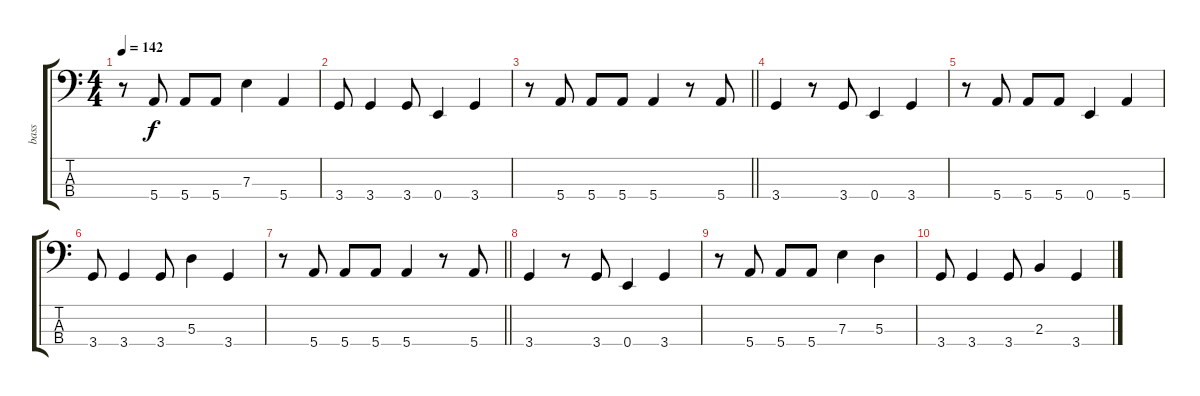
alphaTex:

\track ("bass" "bass") {instrument electricbassfinger}
\staff {score tabs}
\tuning (G2 D2 A1 E1) {hide}
\ts (4 4)
\tempo 142
\clef f4
\ks c
r.8{dy f} 5.4.8 5.4.8 5.4.8 7.3.4 5.4.4 |
3.4.8 3.4.4 3.4.8 0.4.4 3.4.4 |
\barLineRight lightlight
r.8 5.4.8 5.4.8 5.4.8 5.4.4 r.8 5.4.8 |
3.4.4 r.8 3.4.8 0.4.4 3.4.4 |
r.8 5.4.8 5.4.8 5.4.8 0.4.4 5.4.4 |
3.4.8 3.4.4 3.4.8 5.3.4 3.4.4 |
\barLineRight lightlight
r.8 5.4.8 5.4.8 5.4.8 5.4.4 r.8 5.4.8 |
3.4.4 r.8 3.4.8 0.4.4 3.4.4 |
r.8 5.4.8 5.4.8 5.4.8 7.3.4 5.3.4 |
3.4.8 3.4.4 3.4.8 2.3.4 3.4.4
